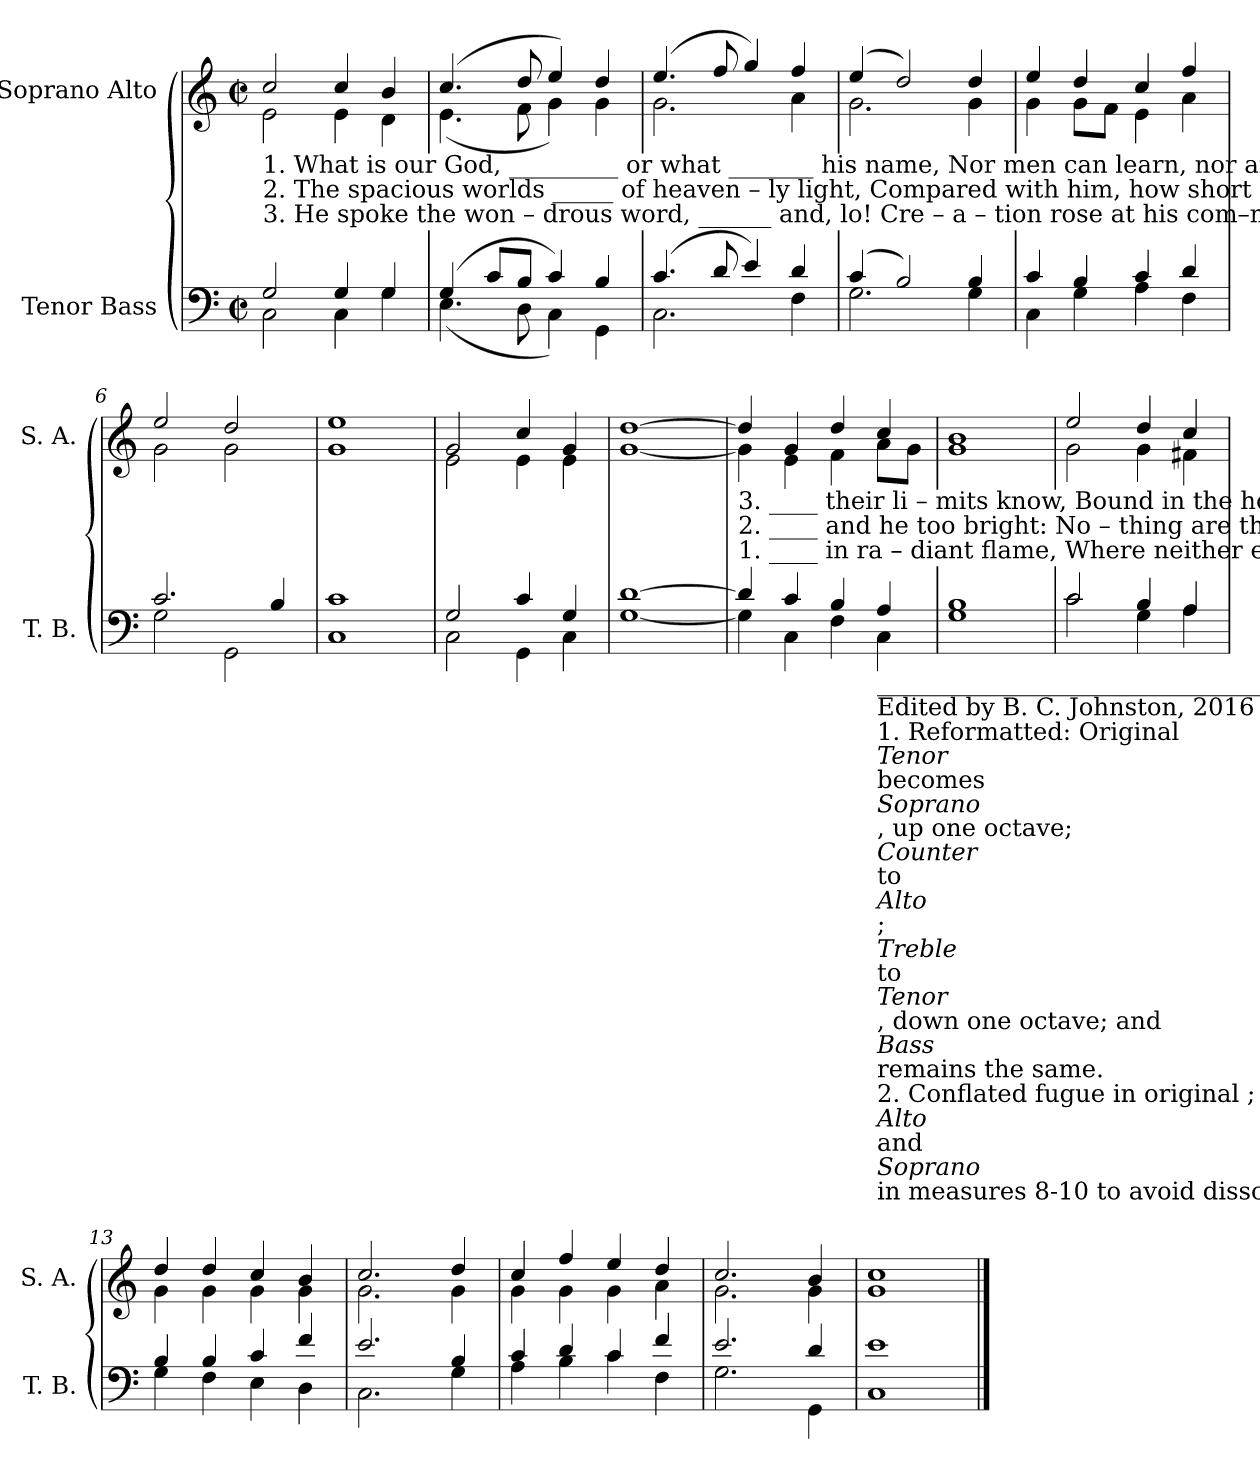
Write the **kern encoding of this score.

**kern	**kern
*part2	*part1
*staff2	*staff1
*I"Tenor Bass	*I"Soprano Alto
*I'T. B.	*I'S. A.
*clefF4	*clefG2
*k[]	*k[]
*M2/2	*M2/2
*met(c|)	*met(c|)
*MM120	*MM120
=1	=1
*^	*^
!	!	!LO:TX:b:t=1. What is our God, _________ or      what _______  his     name,   Nor men can learn, nor angels   teach;   He dwells con–ceal'd	!
!	!	!LO:TX:b:t=2. The spacious worlds _____ of      heaven     –     ly       light,   Compared with him, how short they fall!   They are too dark,	!
!	!	!LO:TX:b:t=3. He spoke the won     –     drous   word, ______  and,   lo!          Cre – a – tion  rose  at   his   com–mand&colon;  Whirlwinds and seas	!
2G/	2C\	2cc/	2e\
4G/	4C\	4cc/	4e\
4G/	4G\	4b/	4d\
=2	=2	=2	=2
(>4G/	(4.E\	(4.cc/	(4.e\
8c/L	.	.	.
8B/J	8D\	8dd/	8f\
4c/)	4C\)	4ee/)	4g\)
4B/	4GG\	4dd/	4g\
=3	=3	=3	=3
(4.c/	2.C\	(4.ee/	2.g\
8d/	.	8ff/	.
4e/)	.	4gg/)	.
4d/	4F\	4ff/	4a\
=4	=4	=4	=4
(4c/	2.G\	(4ee/	2.g\
2B/)	.	2dd/)	.
4B/	4G\	4dd/	4g\
=5	=5	=5	=5
4c/	4C\	4ee/	4g\
4B/	4G\	4dd/	8g\L
.	.	.	8f\J
4c/	4A\	4cc/	4e\
4d/	4F\	4ff/	4a\
=6	=6	=6	=6
2.c/	2G\	2ee/	2g\
.	2GG\	2dd/	2g\
4B/	.	.	.
=7	=7	=7	=7
1c	1C	1ee	1g
=8	=8	=8	=8
2G/	2C\	2g/	2e\
4c/	4GG\	4cc/	4e\
4G/	4C\	4g/	4e\
=9	=9	=9	=9
[1d	[1G	[1dd	[1g
!!LO:LB:g=z	!!
=10	=10	=10	=10
!	!	!LO:TX:b:t=3. ____   their li  –  mits       know,             Bound   in     the    hollow      of       his   hand,       Bound  in   the   hol–low     of    his   hand.	!
!	!	!LO:TX:b:t=2. ____   and   he     too        bright&colon;            No    –   thing  are  they, and God   is      all,            No – thing are  they,  and   God     is     all.	!
!	!	!LO:TX:b:t=1. ____   in       ra – diant     flame,            Where neither eyes nor thoughts can reach,    Where neither eyes nor thoughts can reach.	!
4d/]	4G\]	4dd/]	4g\]
4c/	4C\	4g/	4e\
4B/	4F\	4dd/	4f\
!LO:TX:b:t=_______________________________________________	!	!	!
!LO:TX:b:t=Edited by B. C. Johnston, 2016	!	!	!
!LO:TX:b:t=1.  Reformatted&colon; Original	!	!	!
!LO:TX:b:i:t=Tenor	!	!	!
!LO:TX:b:t=becomes	!	!	!
!LO:TX:b:i:t=Soprano	!	!	!
!LO:TX:b:t=, up one octave;	!	!	!
!LO:TX:b:i:t=Counter	!	!	!
!LO:TX:b:t=to	!	!	!
!LO:TX:b:i:t=Alto	!	!	!
!LO:TX:b:t=;	!	!	!
!LO:TX:b:i:t=Treble	!	!	!
!LO:TX:b:t=to	!	!	!
!LO:TX:b:i:t=Tenor	!	!	!
!LO:TX:b:t=, down one octave; and	!	!	!
!LO:TX:b:i:t=Bass	!	!	!
!LO:TX:b:t=remains the same.	!	!	!
!LO:TX:b:t=2.  Conflated fugue in original ; rewrote	!	!	!
!LO:TX:b:i:t=Alto	!	!	!
!LO:TX:b:t=and	!	!	!
!LO:TX:b:i:t=Soprano	!	!	!
!LO:TX:b:t=in measures 8-10 to avoid dissonance.	!	!	!
4A/	4C\	4cc/	8a\L
.	.	.	8g\J
=11	=11	=11	=11
1B	1G	1b	1g
=12	=12	=12	=12
2c/	2c\	2ee/	2g\
4B/	4G\	4dd/	4g\
4A/	4A\	4cc/	4f#X\
=13	=13	=13	=13
4B/	4G\	4dd/	4g\
4B/	4F\	4dd/	4g\
4c/	4E\	4cc/	4g\
4f/	4D\	4b/	4g\
=14	=14	=14	=14
2.e/	2.C\	2.cc/	2.g\
4B/	4G\	4dd/	4g\
=15	=15	=15	=15
4c/	4A\	4cc/	4g\
4d/	4B\	4ff/	4g\
4c/	4c\	4ee/	4g\
4f/	4F\	4dd/	4a\
=16	=16	=16	=16
2.e/	2.G\	2.cc/	2.g\
4d/	4GG\	4b/	4g\
=17	=17	=17	=17
1e	1C	1cc	1g
*v	*v	*	*
*	*v	*v
==	==
*-	*-
